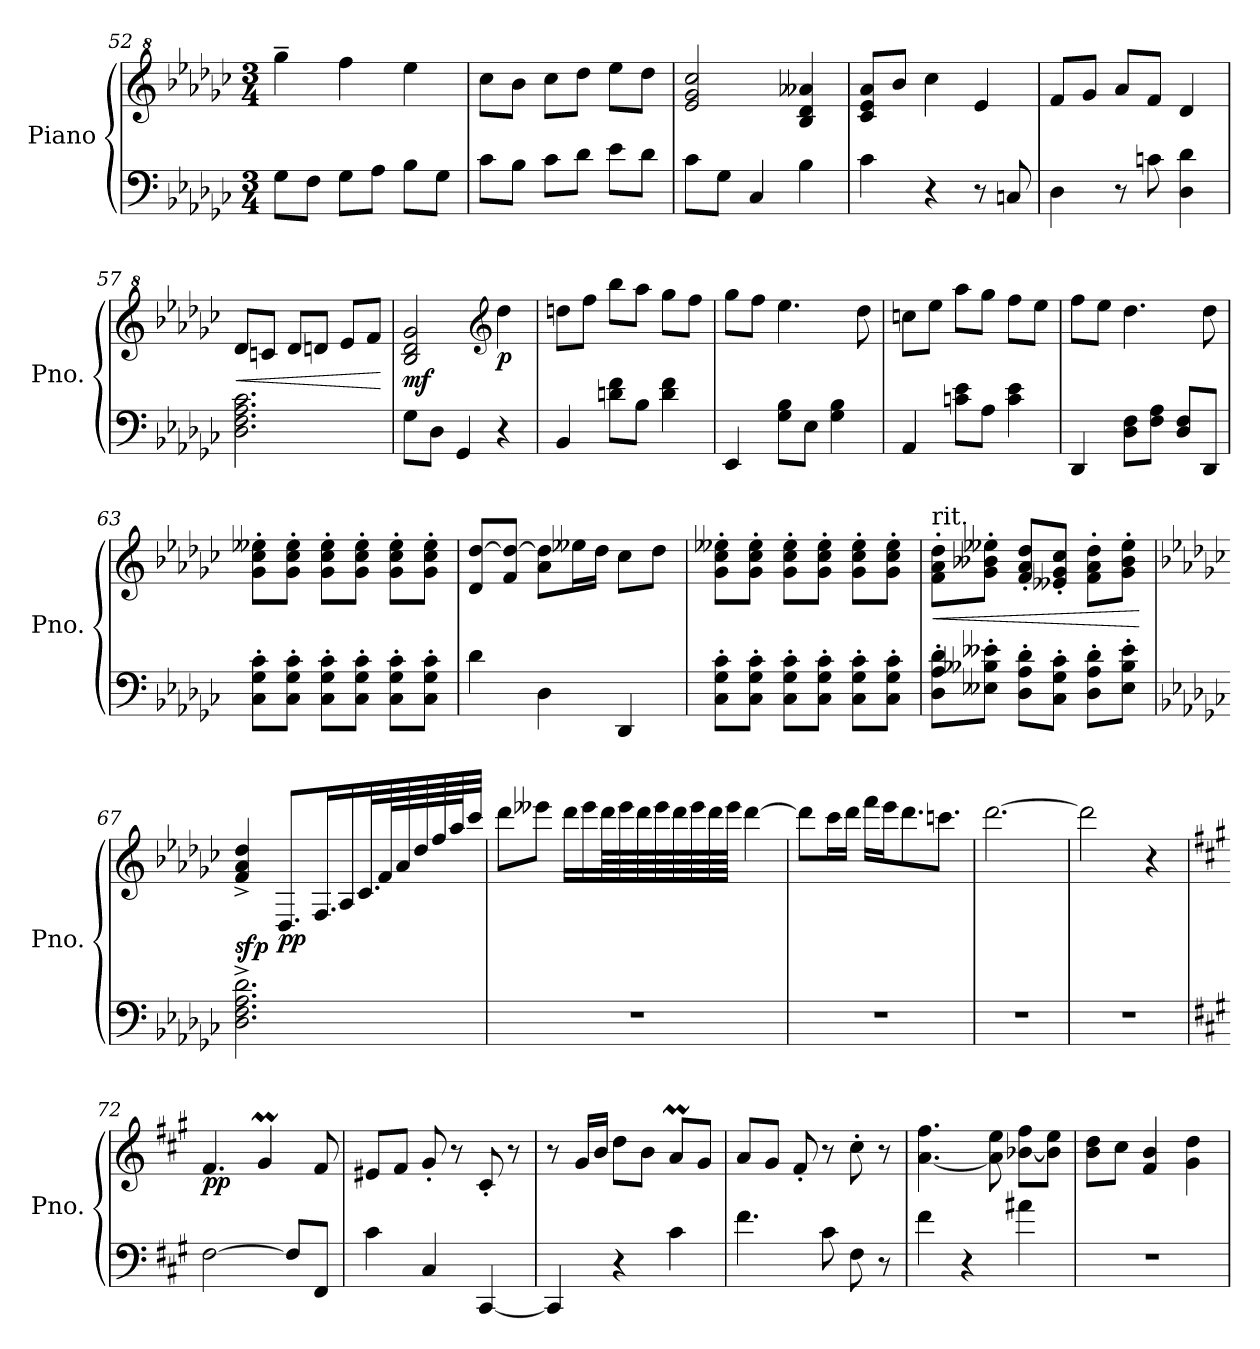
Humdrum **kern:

**kern	**kern	**dynam
*part1	*part1	*part1
*staff2	*staff1	*staff1/2
*I"Piano	*	*
*I'Pno.	*	*
*clefF4	*clefG^2	*
*k[b-e-a-d-g-c-]	*k[b-e-a-d-g-c-]	*
*M3/4	*M3/4	*
=52	=52	=52
8G-\L	4ggg-~\	.
8F\J	.	.
8G-\L	4fff\	.
8A-\J	.	.
8B-\L	4eee-\	.
8G-\J	.	.
=53	=53	=53
8c-\L	8ccc-\L	.
8B-\J	8bb-\J	.
8c-\L	8ccc-\L	.
8d-\J	8ddd-\J	.
8e-\L	8eee-\L	.
8d-\J	8ddd-\J	.
=54	=54	=54
8c-\L	2ee-/ 2gg-/ 2ccc-/	.
8G-\J	.	.
4C-/	.	.
4B-\	4b-/ 4dd-/ 4aa--X/	.
!!LO:PB:g=z
=55	=55	=55
4c-\	8cc-/ 8ee-/ 8aa-/L	.
.	8bb-/J	.
4r	4ccc-\	.
8r	4ee-/	.
8Cn/	.	.
=56	=56	=56
4D-\	8ff/L	.
.	8gg-/J	.
8r	8aa-/L	.
8cn\	8ff/J	.
4D-\ 4d-\	4dd-/	.
=57	=57	=57
!	!	!LO:HP:b
2.D-\ 2.F\ 2.A-\ 2.c-\	8dd-/L	<
.	8ccn/J	.
.	8dd-/L	.
.	8ddn/J	.
.	8ee-/L	.
.	8ff/J	.
.	.	[
=58	=58	=58
!	!	!LO:DY:b
8G-\L	2b-/ 2dd-/ 2gg-/	mf
8D-\J	.	.
4GG-/	.	.
*	*clefG2	*
!	!	!LO:DY:b
4r	4dd-\	p
=59	=59	=59
4BB-/	8ddn\L	.
.	8ff\J	.
8dn\ 8f\L	8bb-\L	.
8B-\J	8aa-\J	.
4d\ 4f\	8gg-\L	.
.	8ff\J	.
=60	=60	=60
4EE-/	8gg-\L	.
.	8ff\J	.
8G-\ 8B-\L	4.ee-\	.
8E-\J	.	.
4G-\ 4B-\	.	.
.	8dd-\	.
=61	=61	=61
4AA-/	8ccn\L	.
.	8ee-\J	.
8cn\ 8e-\L	8aa-\L	.
8A-\J	8gg-\J	.
4c\ 4e-\	8ff\L	.
.	8ee-\J	.
!!LO:LB:g=z
=62	=62	=62
4DD-/	8ff\L	.
.	8ee-\J	.
8D-\ 8F\L	4.dd-\	.
8F\ 8A-\J	.	.
8D-/ 8F/L	.	.
8DD-/J	8dd-\	.
=63	=63	=63
8C-\' 8G-\' 8c-\'L	8g-\' 8cc-\' 8ee--X\'L	.
8C-\' 8G-\' 8c-\'J	8g-\' 8cc-\' 8ee--\'J	.
8C-\' 8G-\' 8c-\'L	8g-\' 8cc-\' 8ee--\'L	.
8C-\' 8G-\' 8c-\'J	8g-\' 8cc-\' 8ee--\'J	.
8C-\' 8G-\' 8c-\'L	8g-\' 8cc-\' 8ee--\'L	.
8C-\' 8G-\' 8c-\'J	8g-\' 8cc-\' 8ee--\'J	.
=64	=64	=64
4d-\	8d-/ [8dd-/L	.
.	8f/ 8dd-/_J	.
4D-\	8a-\ 8dd-\]L	.
.	16ee--X\L	.
.	16dd-\JJ	.
4DD-/	8cc-\L	.
.	8dd-\J	.
=65	=65	=65
8C-\' 8G-\' 8c-\'L	8g-\' 8cc-\' 8ee--X\'L	.
8C-\' 8G-\' 8c-\'J	8g-\' 8cc-\' 8ee--\'J	.
8C-\' 8G-\' 8c-\'L	8g-\' 8cc-\' 8ee--\'L	.
8C-\' 8G-\' 8c-\'J	8g-\' 8cc-\' 8ee--\'J	.
8C-\' 8G-\' 8c-\'L	8g-\' 8cc-\' 8ee--\'L	.
8C-\' 8G-\' 8c-\'J	8g-\' 8cc-\' 8ee--\'J	.
=66	=66	=66
*	*MM110	*
!	!LO:TX:a:t=rit.	!
!	!	!LO:HP:b
8D-\' 8A-\' 8d-\'L	8f\' 8a-\' 8dd-\'L	<
*	*MM90	*
8E--X\' 8B--X\' 8e--X\'J	8g-\' 8b--X\' 8ee--X\'J	.
8D-\' 8A-\' 8d-\'L	8f/' 8a-/' 8dd-/'L	.
*	*MM70	*
8C-\' 8G-\' 8c-\'J	8e--X/' 8g-/' 8cc-/'J	.
8D-\' 8A-\' 8d-\'L	8f\' 8a-\' 8dd-\'L	.
*	*MM50	*
8E--\' 8B--\' 8e--\'J	8g-\' 8b--\' 8ee--\'J	.
.	.	[
!!LO:LB:g=z
=67	=67	=67
*k[b-e-a-d-g-c-]	*k[b-e-a-d-g-c-]	*
*	*MM50	*
!	!	!LO:DY:b
2.D-\^ 2.F\^ 2.A-\^ 2.d-\^	4f/^ 4a-/^ 4dd-/^	sfp
!	!	!LO:DY:b
.	8.D-/L	pp
.	16.F/L	.
.	16A-/	.
.	32.c-/L	.
.	64f/L	.
.	64a-/	.
.	64dd-/	.
.	64ff/	.
.	64aa-/J	.
.	32ccc-/JJJ	.
=68	=68	=68
2.r	8ddd-\L	.
.	8eee--X\J	.
.	16ddd-\LL	.
.	16eee--\	.
.	64ddd-\LL	.
.	64eee--\	.
.	64ddd-\	.
.	64eee--\	.
.	64ddd-\	.
.	64eee--\	.
.	64ddd-\	.
.	64eee--\JJJJ	.
.	[4ddd-\	.
=69	=69	=69
2.r	8ddd-\L]	.
.	16ccc-\L	.
.	16ddd-\JJ	.
.	16fff\LL	.
.	16eee-\J	.
.	8.ddd-\	.
.	8.cccn\J	.
=70	=70	=70
*	*MM70	*
2.r	[2.ddd-\	.
!!LO:LB:g=z
=71	=71	=71
2.r	2ddd-\]	.
.	4r	.
=72	=72	=72
*k[f#c#g#]	*k[f#c#g#]	*
*	*MM90	*
!	!	!LO:DY:b
[2F#\	4.f#/	pp
.	4g#m/	.
8F#/L]	.	.
8FF#/J	8f#/	.
=73	=73	=73
4c#\	8e#X/L	.
.	8f#/J	.
4C#/	8g#'/	.
.	8r	.
[4CC#/	8c#'/	.
.	8r	.
=74	=74	=74
4CC#/]	8r	.
.	16g#/LL	.
.	16b/JJ	.
4r	8dd\L	.
.	8b\J	.
4c#\	8aM/L	.
.	8g#/J	.
=75	=75	=75
4.f#\	8a/L	.
.	8g#/J	.
.	8f#'/	.
8c#\	8r	.
8F#\	8cc#'\	.
8r	8r	.
=76	=76	=76
4f#\	[4.a\ 4.ff#\	.
4r	.	.
.	8a\] 8ee\	.
4a#X\	[8b-X\ 8ff#\L	.
.	8b-\] 8ee\J	.
=77	=77	=77
2.r	8b\ 8dd\L	.
.	8cc#\J	.
.	4f#/ 4b/	.
.	4g#\ 4dd\	.
=	=	=
*-	*-	*-
